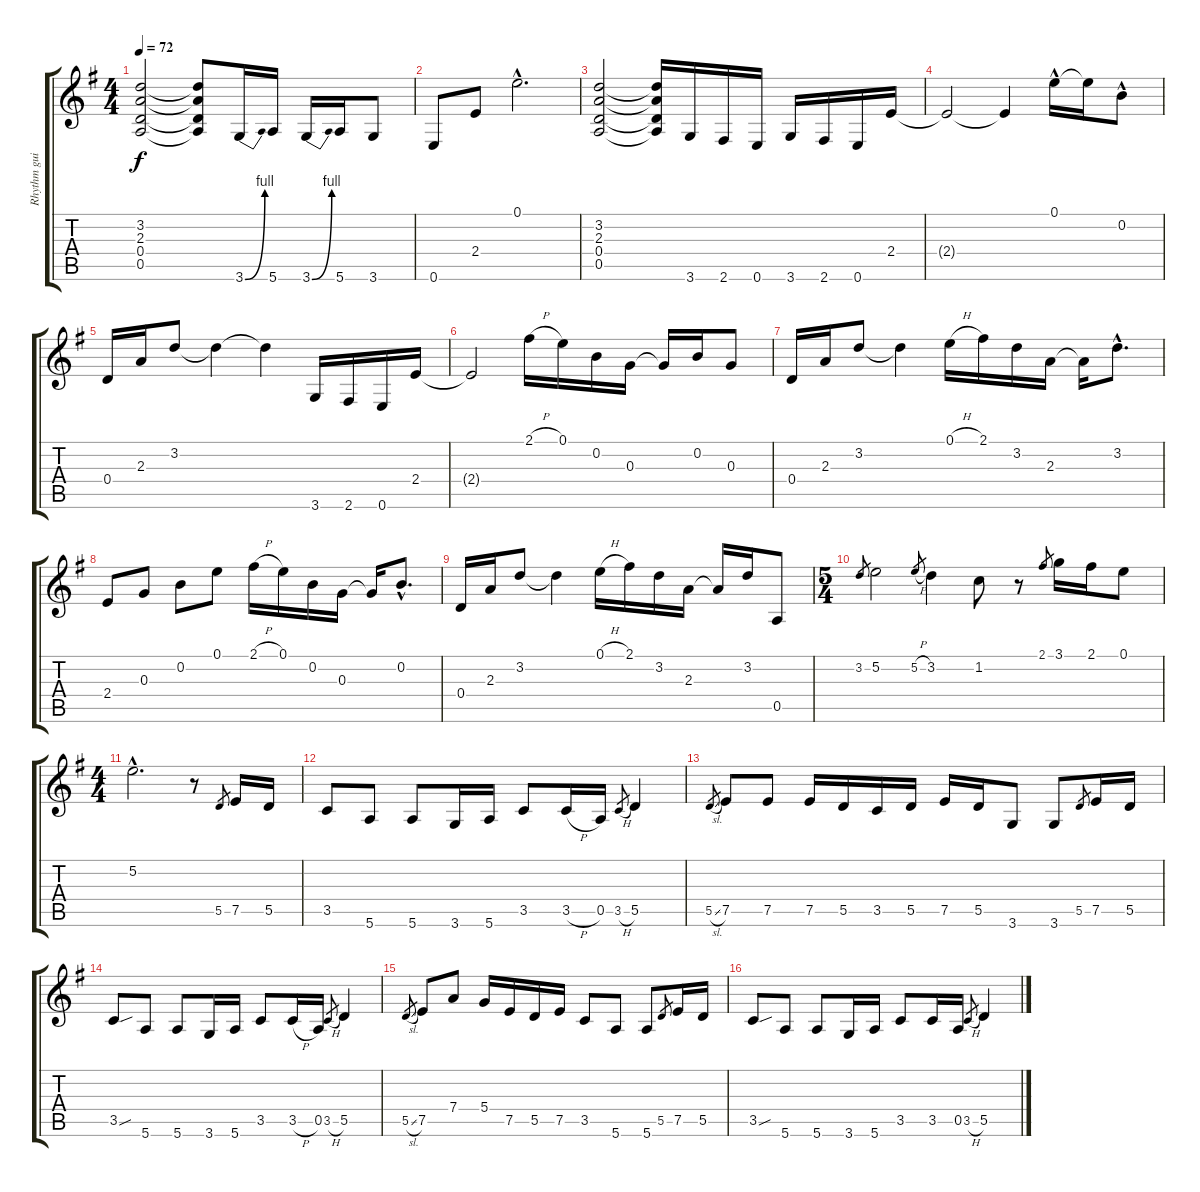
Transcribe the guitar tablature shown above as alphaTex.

\track ("Rhythm guitar" "Rhythm gui") {instrument overdrivenguitar}
\staff {score tabs}
\tuning (E4 B3 G3 D3 A2 E2) {hide}
\ts (4 4)
\tempo 72
\clef g2
\ks g
(3.2 2.3 0.4 0.5).2{dy f} (3.2{t} 2.3{t} 0.4{t} 0.5{t}).8 3.6{be (bend 0 0 60 4)}.16 5.6.16 3.6{be (bend 0 0 60 4)}.16 5.6.16 3.6.8 |
0.6.8 2.4.8 0.1{hac}.2{d} |
(3.2 2.3 0.4 0.5).2 (3.2{t} 2.3{t} 0.4{t} 0.5{t}).16 3.6.16 2.6.16 0.6.16 3.6.16 2.6.16 0.6.16 2.4.16 |
2.4{t}.2 2.4{t}.4 0.1{hac}.16 0.1{t}.16 0.2{hac}.8 |
0.4.16 2.3.16 3.2.8 3.2{t}.4 3.2{t}.4 3.6.16 2.6.16 0.6.16 2.4.16 |
2.4{t}.2 2.1{h}.16 0.1.16 0.2.16 0.3.16 0.3{t}.16 0.2.16 0.3.8 |
0.4.16 2.3.16 3.2.8 3.2{t}.4 0.1{h}.16 2.1.16 3.2.16 2.3.16 2.3{t}.16 3.2{hac}.8{d} |
2.4.8 0.3.8 0.2.8 0.1.8 2.1{h}.16 0.1.16 0.2.16 0.3.16 0.3{t}.16 0.2{hac}.8{d} |
0.4.16 2.3.16 3.2.8 3.2{t}.4 0.1{h}.16 2.1.16 3.2.16 2.3.16 2.3{t}.16 3.2.16 0.5.8 |
\ts (5 4)
3.2.8{gr} 5.2.2 5.2{h}.8{gr} 3.2.4 1.2.8 r.8 2.1.8{gr} 3.1.16 2.1.16 0.1.8 |
\ts (4 4)
5.2{hac}.2{d} r.8 5.5.8{gr} 7.5.16 5.5.16 |
3.5.8 5.6.8 5.6.8 3.6.16 5.6.16 3.5.8 3.5{h}.16 0.5.16 3.5{h}.8{gr} 5.5.4 |
5.5{sl}.8{gr} 7.5.8 7.5.8 7.5.16 5.5.16 3.5.16 5.5.16 7.5.16 5.5.16 3.6.8 3.6.8 5.5.8{gr} 7.5.16 5.5.16 |
3.5{sou}.8 5.6.8 5.6.8 3.6.16 5.6.16 3.5.8 3.5{h}.16 0.5.16 3.5{h}.8{gr} 5.5.4 |
5.5{sl}.8{gr} 7.5.8 7.4.8 5.4.16 7.5.16 5.5.16 7.5.16 3.5.8 5.6.8 5.6.8 5.5.8{gr} 7.5.16 5.5.16 |
3.5{sou}.8 5.6.8 5.6.8 3.6.16 5.6.16 3.5.8 3.5.16 0.5.16 3.5{h}.8{gr} 5.5.4
